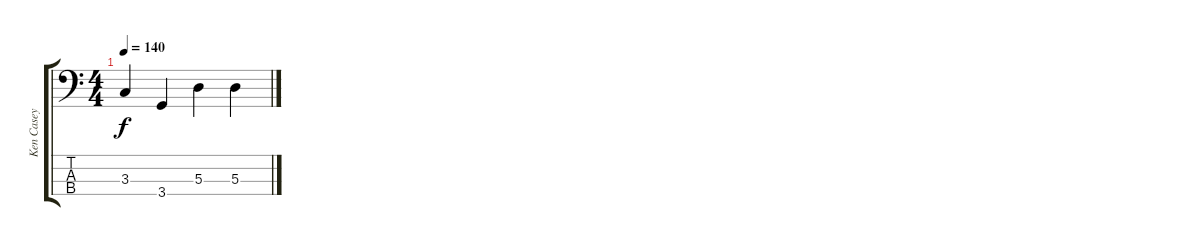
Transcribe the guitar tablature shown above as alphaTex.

\track ("Ken Casey (Bass Guitar)" "Ken Casey ") {instrument electricbasspick}
\staff {score tabs}
\tuning (G2 D2 A1 E1) {hide}
\ts (4 4)
\tempo 140
\clef f4
\ks c
3.3.4{dy f} 3.4.4 5.3.4 5.3.4
